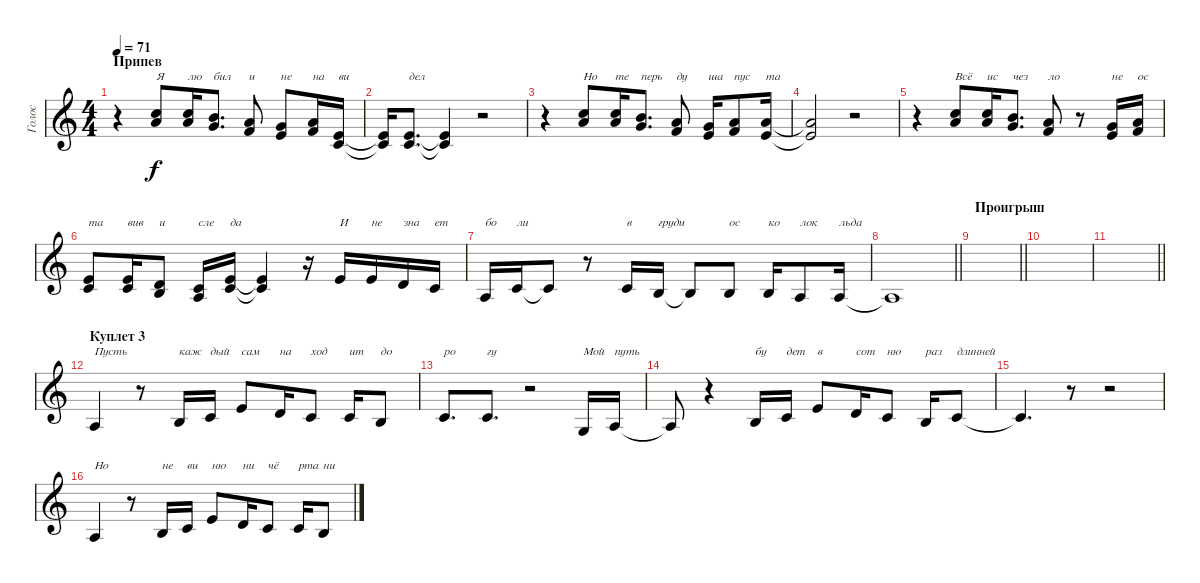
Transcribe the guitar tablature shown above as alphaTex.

\track ("Голос" "Голос") {instrument trumpet}
\staff {score}
\tuning (E4 B3 G3 D3 A2 E2) {hide}
\ts (4 4)
\section ("" "Припев")
\tempo 71
\clef g2
\ks c
r.4{dy f} (8.1 10.2).8{txt "Я"} (8.1 10.2).16{txt "лю"} (7.1 8.2).8{d txt "бил"} (5.1 6.2).8{txt "и"} (3.1 5.2).8{txt "не"} (5.1 6.2).16{txt "на"} (0.1 1.2).16{txt "ви"} |
(0.1{t} 1.2{t}).16 (0.1 1.2).8{d txt "дел"} (0.1{t} 1.2{t}).4 r.2 |
r.4 (8.1 10.2).8{txt "Но"} (8.1 10.2).16{txt "те"} (7.1 8.2).8{d txt "перь"} (5.1 6.2).8{txt "ду"} (3.1 5.2).16{txt "ша"} (5.1 6.2).8{txt "пус"} (5.1 5.2).16{txt "та"} |
(5.1{t} 5.2{t}).2 r.2 |
r.4 (8.1 10.2).8{txt "Всё"} (8.1 10.2).16{txt "ис"} (7.1 8.2).8{d txt "чез"} (5.1 6.2).8{txt "ло"} r.8 (3.1 5.2).16{txt "не"} (5.1 6.2).16{txt "ос"} |
(0.1 1.2).8{txt "та"} (0.1 1.2).16{txt "вив"} (3.2 4.3).8{txt "и"} (1.2 2.3).16{txt "сле"} (0.1 1.2).16{txt "да"} (0.1{t} 1.2{t}).4 r.16 0.1.16{txt "И"} 0.1.16{txt "не"} 3.2.16{txt "зна"} 1.2.16{txt "ет"} |
2.3.16{txt "бо"} 1.2.16{txt "ли"} 1.2{t}.8 r.8 1.2.16{txt "в"} 0.2.16{txt "груди"} 0.2{t}.8 0.2.8{txt "ос"} 0.2.16{txt "ко"} 2.3.8{txt "лок"} 2.3.16{txt "льда"} |
\barLineRight lightlight
2.3{t}.1 |
\section ("" "Проигрыш")
\barLineRight lightlight
|
|
\barLineRight lightlight
|
\section ("" "Куплет 3")
2.3.4{txt "Пусть"} r.8 0.2.16{txt "каж"} 1.2.16{txt "дый"} 0.1.8{txt "сам"} 3.2.16{txt "на"} 1.2.8{txt "ход"} 1.2.16{txt "ит"} 0.2.8{txt "до"} |
1.2{be (custom 0 0 10 4 20 4 30 0 60 0)}.8{d txt "ро"} 1.2.8{d txt "гу"} r.2 0.3.16{txt "Мой"} 2.3.16{txt "путь"} |
2.3{t}.8 r.4 0.2.16{txt "бу"} 1.2.16{txt "дет"} 0.1.8{txt "в"} 3.2.16{txt "сот"} 1.2.8{txt "ню"} 0.2.16{txt "раз"} 1.2.8{txt "длинней"} |
1.2{t}.4{d} r.8 r.2 |
2.3.4{txt "Но"} r.8 0.2.16{txt "не"} 1.2.16{txt "ви"} 0.1.8{txt "ню"} 3.2.16{txt "ни"} 1.2.8{txt "чё"} 1.2.16{txt "рта"} 0.2.8{txt "ни"}
